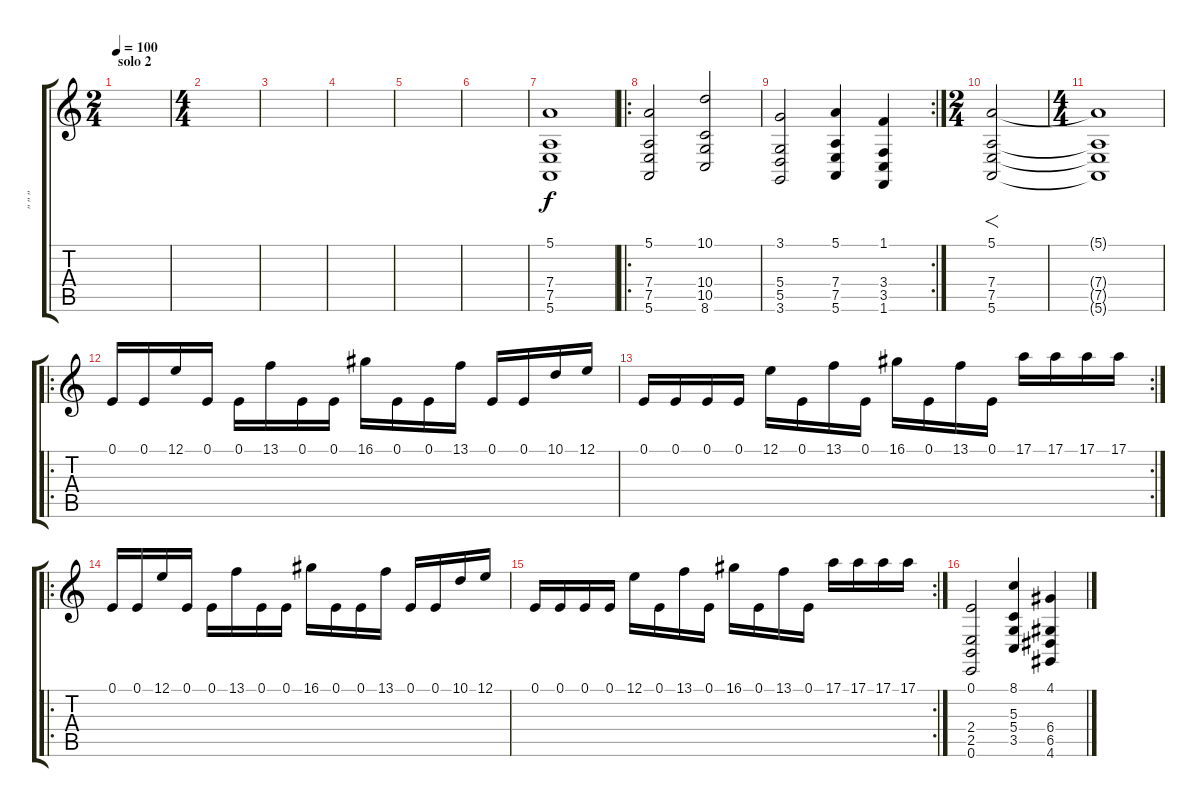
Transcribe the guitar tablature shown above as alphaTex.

\track ("\" \" \"" "\" \" \"") {instrument choiraahs}
\staff {score tabs}
\tuning (E4 B3 G3 D3 A2 E2) {hide}
\ts (2 4)
\section ("" "solo 2")
\tempo 100
\clef g2
\ks c
|
\ts (4 4)
|
|
|
|
|
(5.1 7.4 7.5 5.6).1{volume 9 instrument choiraahs} |
\ro
(5.1 7.4 7.5 5.6).2{volume 9 instrument choiraahs} (10.1 10.4 10.5 8.6).2 |
\rc 2
(3.1 5.4 5.5 3.6).2 (5.1 7.4 7.5 5.6).4 (1.1 3.4 3.5 1.6).4 |
\ts (2 4)
(5.1 7.4 7.5 5.6).2{f volume 12 instrument choiraahs} |
\ts (4 4)
(5.1{t} 7.4{t} 7.5{t} 5.6{t}).1 |
\ro
0.1.16{volume 9 instrument fx3crystal} 0.1.16 12.1.16 0.1.16 0.1.16 13.1.16 0.1.16 0.1.16 16.1.16 0.1.16 0.1.16 13.1.16 0.1.16 0.1.16 10.1.16 12.1.16 |
\rc 2
0.1.16 0.1.16 0.1.16 0.1.16 12.1.16 0.1.16 13.1.16 0.1.16 16.1.16 0.1.16 13.1.16 0.1.16 17.1.16 17.1.16 17.1.16 17.1.16 |
\ro
0.1.16 0.1.16 12.1.16 0.1.16 0.1.16 13.1.16 0.1.16 0.1.16 16.1.16 0.1.16 0.1.16 13.1.16 0.1.16 0.1.16 10.1.16 12.1.16 |
\rc 2
0.1.16 0.1.16 0.1.16 0.1.16 12.1.16 0.1.16 13.1.16 0.1.16 16.1.16 0.1.16 13.1.16 0.1.16 17.1.16 17.1.16 17.1.16 17.1.16 |
(0.1 2.4 2.5 0.6).2{volume 9 instrument choiraahs} (8.1 5.3 5.4 3.5).4 (4.1 6.4 6.5 4.6).4
